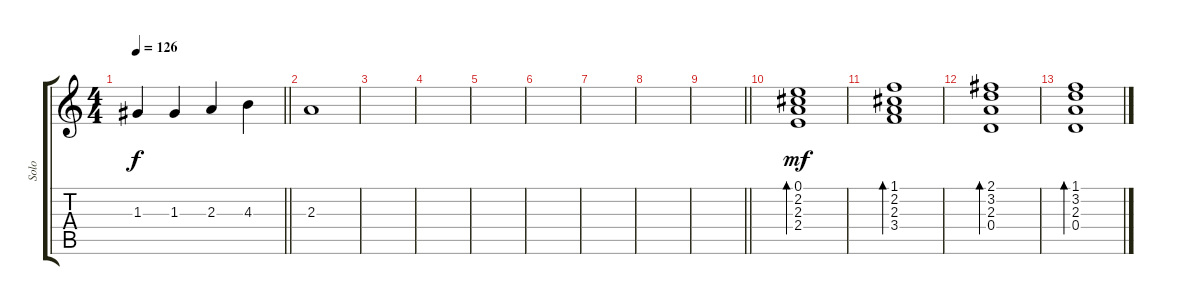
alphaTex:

\track ("Solo" "Solo") {instrument electricguitarjazz}
\staff {score tabs}
\tuning (E4 B3 G3 D3 A2 E2) {hide}
\ts (4 4)
\tempo 126
\clef g2
\barLineRight lightlight
\ks c
1.3.4{dy f} 1.3.4 2.3.4 4.3.4 |
\section ("" "")
2.3.1 |
|
|
|
|
|
|
\barLineRight lightlight
|
\section ("" "")
(0.1 2.2 2.3 2.4).1{bd 120 dy mf} |
(1.1 2.2 2.3 3.4).1{bd 120} |
(2.1 3.2 2.3 0.4).1{bd 120} |
(1.1 3.2 2.3 0.4).1{bd 120}
